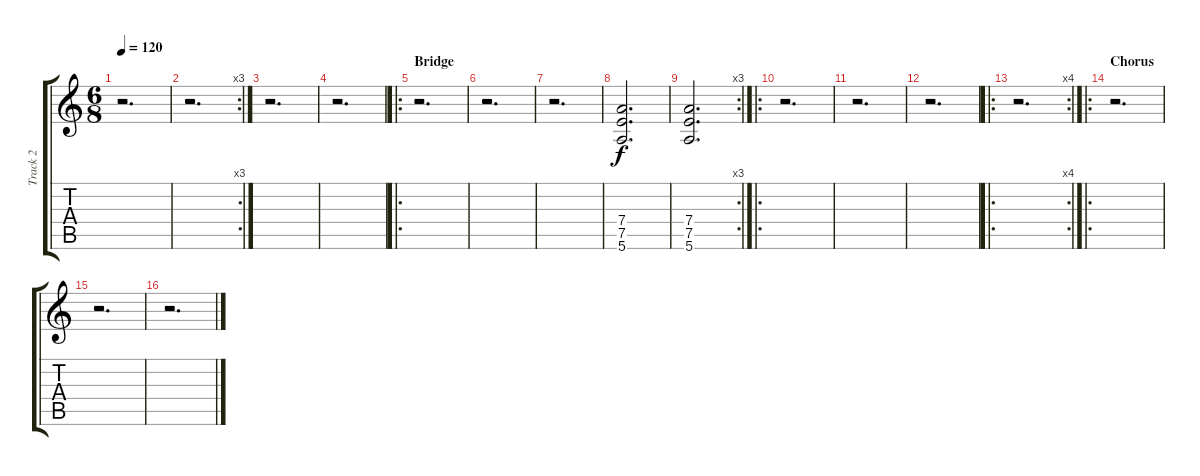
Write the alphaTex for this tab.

\track ("Track 2" "Track 2") {instrument distortionguitar}
\staff {score tabs}
\tuning (E4 B3 G3 D3 A2 E2) {hide}
\ts (6 8)
\tempo 120
\clef g2
\ks c
r.2{d dy f} |
\rc 3
r.2{d} |
r.2{d} |
r.2{d} |
\ro
\section ("" "Bridge")
r.2{d} |
r.2{d} |
r.2{d} |
(7.4 7.5 5.6).2{d} |
\rc 3
(7.4 7.5 5.6).2{d} |
\ro
r.2{d} |
r.2{d} |
r.2{d} |
\ro
\rc 4
r.2{d} |
\ro
\section ("" "Chorus")
r.2{d} |
r.2{d} |
r.2{d}
